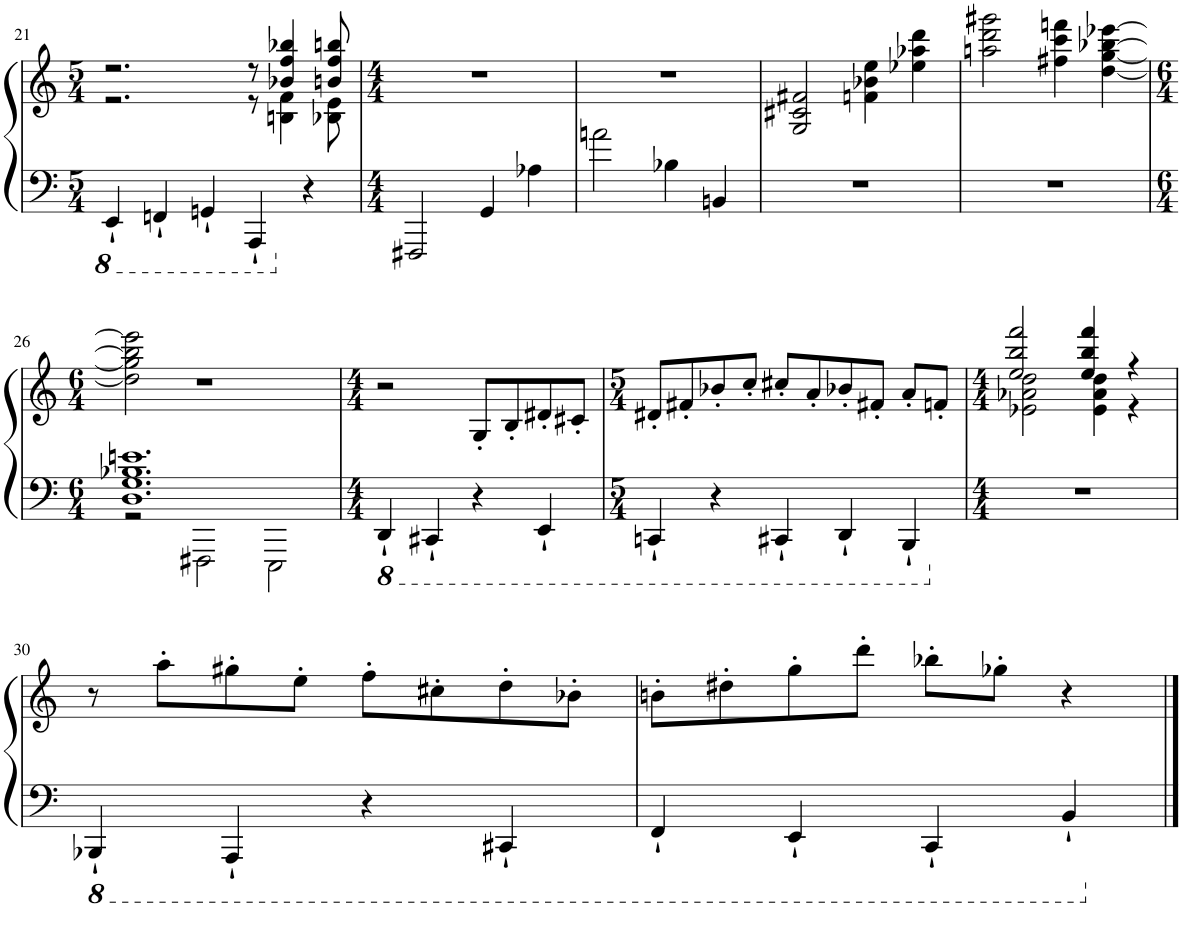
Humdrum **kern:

**kern	**kern
*part1	*part1
*staff2	*staff1
*I"Piano	*
*I'Pno.	*
!!LO:PB:g=z
*clefF4	*clefG2
*k[]	*k[]
*M5/4	*M5/4
=21	=21
*	*^
4EEE`/	2.r	2.r
4FFFn`/	.	.
4GGGn`/	.	.
4AAAA`/	8r	8r
.	4b-X/ 4ff/ 4bb-X/	4Bn\ 4f\
4r	.	.
.	8bn/ 8ff/ 8bbn/	8B-X\ 8e\
*	*v	*v
=22	=22
*M4/4	*M4/4
2FFF#X/	1r
4GG/	.
4A-X\	.
=23	=23
2an\	1r
4B-X\	.
4BBn/	.
=24	=24
1r	2G/ 2c#X/ 2f#X/
.	4fn\ 4b-X\ 4ee\
.	4ee-X\ 4aa-X\ 4ddd\
=25	=25
1r	2aan\ 2ddd\ 2ggg#X\
.	4ff#X\ 4ccc\ 4fffn\
.	[4dd\ [4gg\ [4bb-X\ [4eee-X\
!!LO:LB:g=z
=26	=26
*M6/4	*M6/4
*^	*
1.D 1.G 1.B-X 1.en	2r	2dd\] 2gg\] 2bb-\] 2eee-\]
.	2FFF#X\	1r
.	2EEE\	.
*v	*v	*
=27	=27
*M4/4	*M4/4
*8ba	*
4DDD`/	2r
4CCC#X`/	.
4r	8G'/L
.	8B'/
4EEE`/	8d#X'/
.	8c#X'/J
=28	=28
*M5/4	*M5/4
4CCCn`/	8d#X'/L
.	8f#X'/
4r	8b-X'/
.	8cc'/J
4CCC#X`/	8cc#X'/L
.	8a'/
4DDD`/	8b-X'/
.	8f#X'/J
4BBBB`/	8a'/L
.	8fn'/J
=29	=29
*M4/4	*M4/4
*X8ba	*
*	*^
1r	2ee/ 2bb/ 2fff/	2e-X\ 2a-X\ 2dd\
.	4ee/ 4bb/ 4fff/	4e-\ 4a-\ 4dd\
.	4r	4r
*	*v	*v
!!LO:LB:g=z
=30	=30
*8ba	*
4BBBB-X`/	8r
.	8aa'\L
4AAAA`/	8gg#X'\
.	8ee'\J
4r	8ff'\L
.	8cc#X'\
4CCC#X`/	8dd'\
.	8b-X'\J
=31	=31
4FFF`/	8bn'\L
.	8dd#X'\
4EEE`/	8gg'\
.	8ddd'\J
4CCC`/	8bb-X'\L
.	8gg-X'\J
4BBB`/	4r
*X8ba	*
==	==
*-	*-
